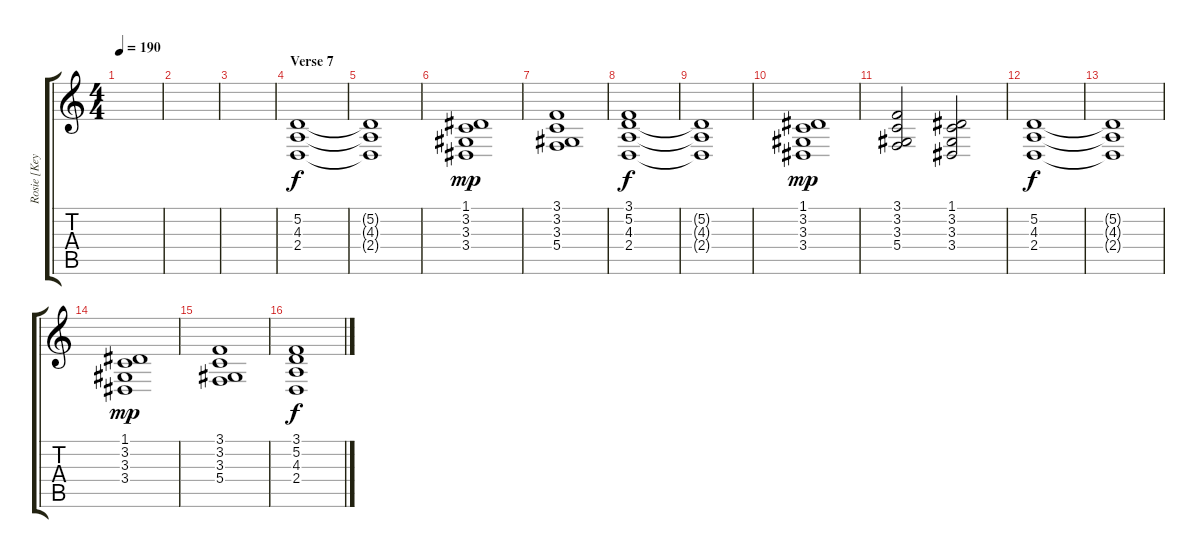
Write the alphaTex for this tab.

\track ("Rosie [Keyboard]" "Rosie [Key") {instrument synthstrings1}
\staff {score tabs}
\tuning (D4 A3 F3 C3 G2 D2) {hide}
\ts (4 4)
\tempo 190
\clef g2
\ks c
|
|
|
\section ("" "Verse 7")
(5.2 4.3 2.4).1 |
(5.2{t} 4.3{t} 2.4{t}).1 |
(1.1 3.2 3.3 3.4).1{dy mp} |
(3.1 3.2 3.3 5.4).1 |
(3.1 5.2 4.3 2.4).1{dy f} |
(5.2{t} 4.3{t} 2.4{t}).1 |
(1.1 3.2 3.3 3.4).1{dy mp} |
(3.1 3.2 3.3 5.4).2 (1.1 3.2 3.3 3.4).2 |
(5.2 4.3 2.4).1{dy f} |
(5.2{t} 4.3{t} 2.4{t}).1 |
(1.1 3.2 3.3 3.4).1{dy mp} |
(3.1 3.2 3.3 5.4).1 |
(3.1 5.2 4.3 2.4).1{dy f}
